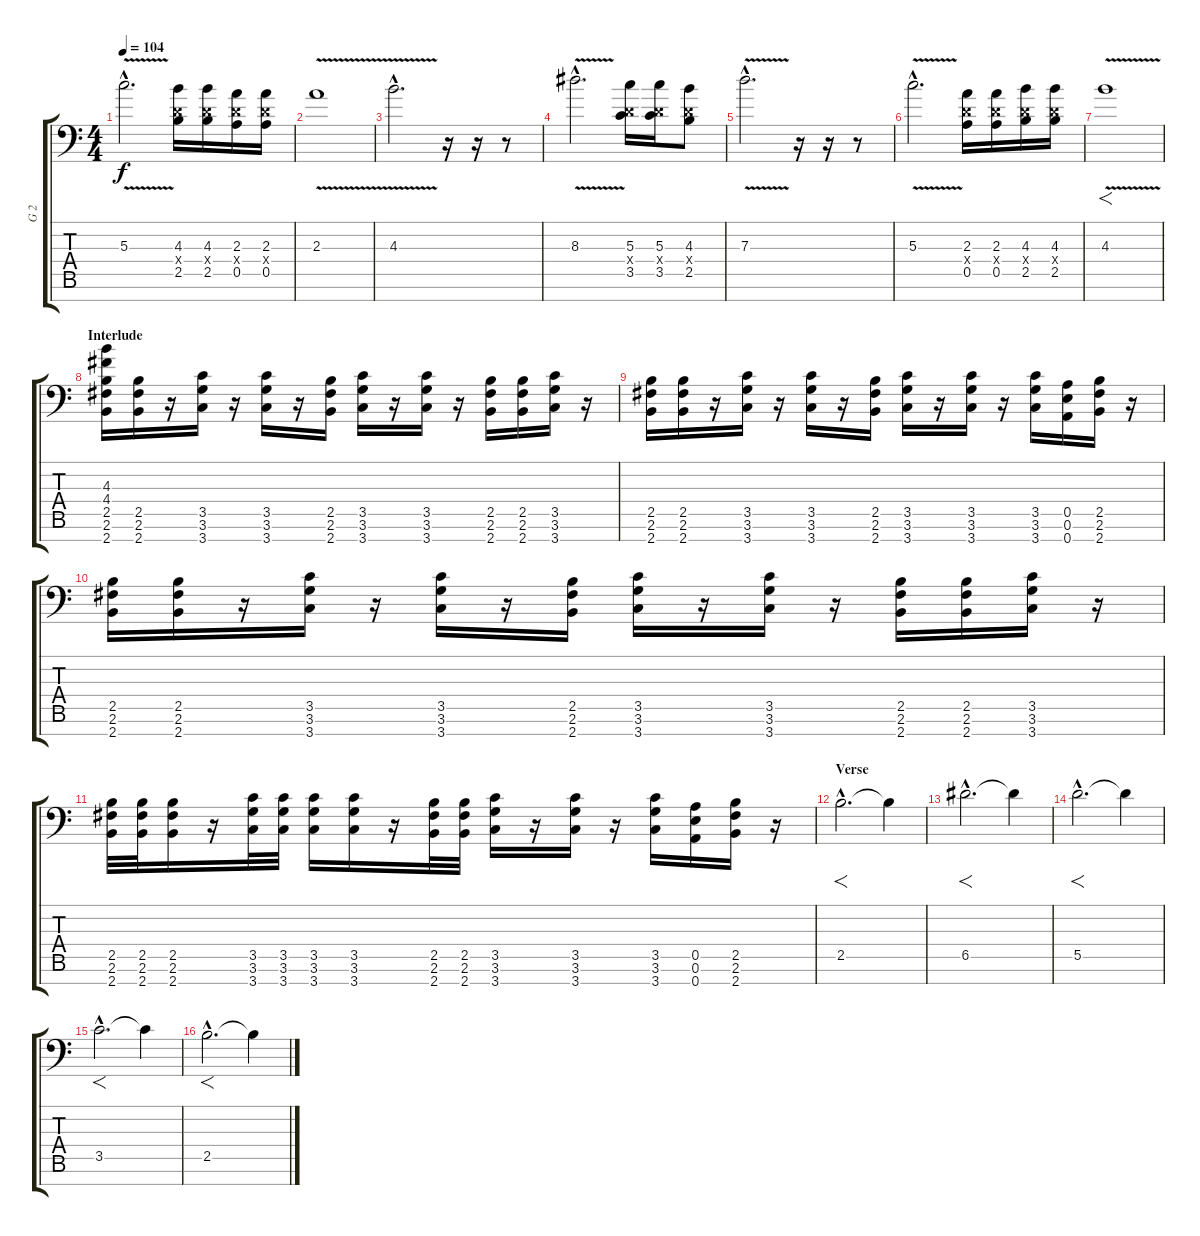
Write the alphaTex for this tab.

\track ("G 2" "G 2") {instrument distortionguitar}
\staff {score tabs}
\tuning (E4 B3 G3 D3 A2 E2 A1) {hide}
\ts (4 4)
\tempo 104
\clef f4
\ks c
5.3{v hac}.2{d dy f} (4.3 0.4{x} 2.5).16 (4.3 0.4{x} 2.5).16 (2.3 0.4{x} 0.5).16 (2.3 0.4{x} 0.5).16 |
2.3{v}.1 |
4.3{v hac}.2{d} r.16 r.16 r.8 |
8.3{v hac}.2{d} (5.3 0.4{x} 3.5).16 (5.3 0.4{x} 3.5).16 (4.3 0.4{x} 2.5).8 |
7.3{v hac}.2{d} r.16 r.16 r.8 |
5.3{v hac}.2{d} (2.3 0.4{x} 0.5).16 (2.3 0.4{x} 0.5).16 (4.3 0.4{x} 2.5).16 (4.3 0.4{x} 2.5).16 |
4.3{v}.1{f} |
\section ("" "Interlude")
(4.3 4.4 2.5 2.6 2.7).16 (2.5 2.6 2.7).16 r.16 (3.5 3.6 3.7).16 r.16 (3.5 3.6 3.7).16 r.16 (2.5 2.6 2.7).16 (3.5 3.6 3.7).16 r.16 (3.5 3.6 3.7).16 r.16 (2.5 2.6 2.7).16 (2.5 2.6 2.7).16 (3.5 3.6 3.7).16 r.16 |
(2.5 2.6 2.7).16 (2.5 2.6 2.7).16 r.16 (3.5 3.6 3.7).16 r.16 (3.5 3.6 3.7).16 r.16 (2.5 2.6 2.7).16 (3.5 3.6 3.7).16 r.16 (3.5 3.6 3.7).16 r.16 (3.5 3.6 3.7).16 (0.5 0.6 0.7).16 (2.5 2.6 2.7).16 r.16 |
(2.5 2.6 2.7).16 (2.5 2.6 2.7).16 r.16 (3.5 3.6 3.7).16 r.16 (3.5 3.6 3.7).16 r.16 (2.5 2.6 2.7).16 (3.5 3.6 3.7).16 r.16 (3.5 3.6 3.7).16 r.16 (2.5 2.6 2.7).16 (2.5 2.6 2.7).16 (3.5 3.6 3.7).16 r.16 |
(2.5 2.6 2.7).32 (2.5 2.6 2.7).32 (2.5 2.6 2.7).16 r.16 (3.5 3.6 3.7).32 (3.5 3.6 3.7).32 (3.5 3.6 3.7).16 (3.5 3.6 3.7).16 r.16 (2.5 2.6 2.7).32 (2.5 2.6 2.7).32 (3.5 3.6 3.7).16 r.16 (3.5 3.6 3.7).16 r.16 (3.5 3.6 3.7).16 (0.5 0.6 0.7).16 (2.5 2.6 2.7).16 r.16 |
\section ("" "Verse")
2.5{hac}.2{f d volume 16 balance 0 instrument guitarharmonics} 2.5{t}.4 |
6.5{hac}.2{f d balance 15} 6.5{t}.4 |
5.5{hac}.2{f d balance 0} 5.5{t}.4 |
3.5{hac}.2{f d balance 15} 3.5{t}.4 |
2.5{hac}.2{f d balance 0} 2.5{t}.4
